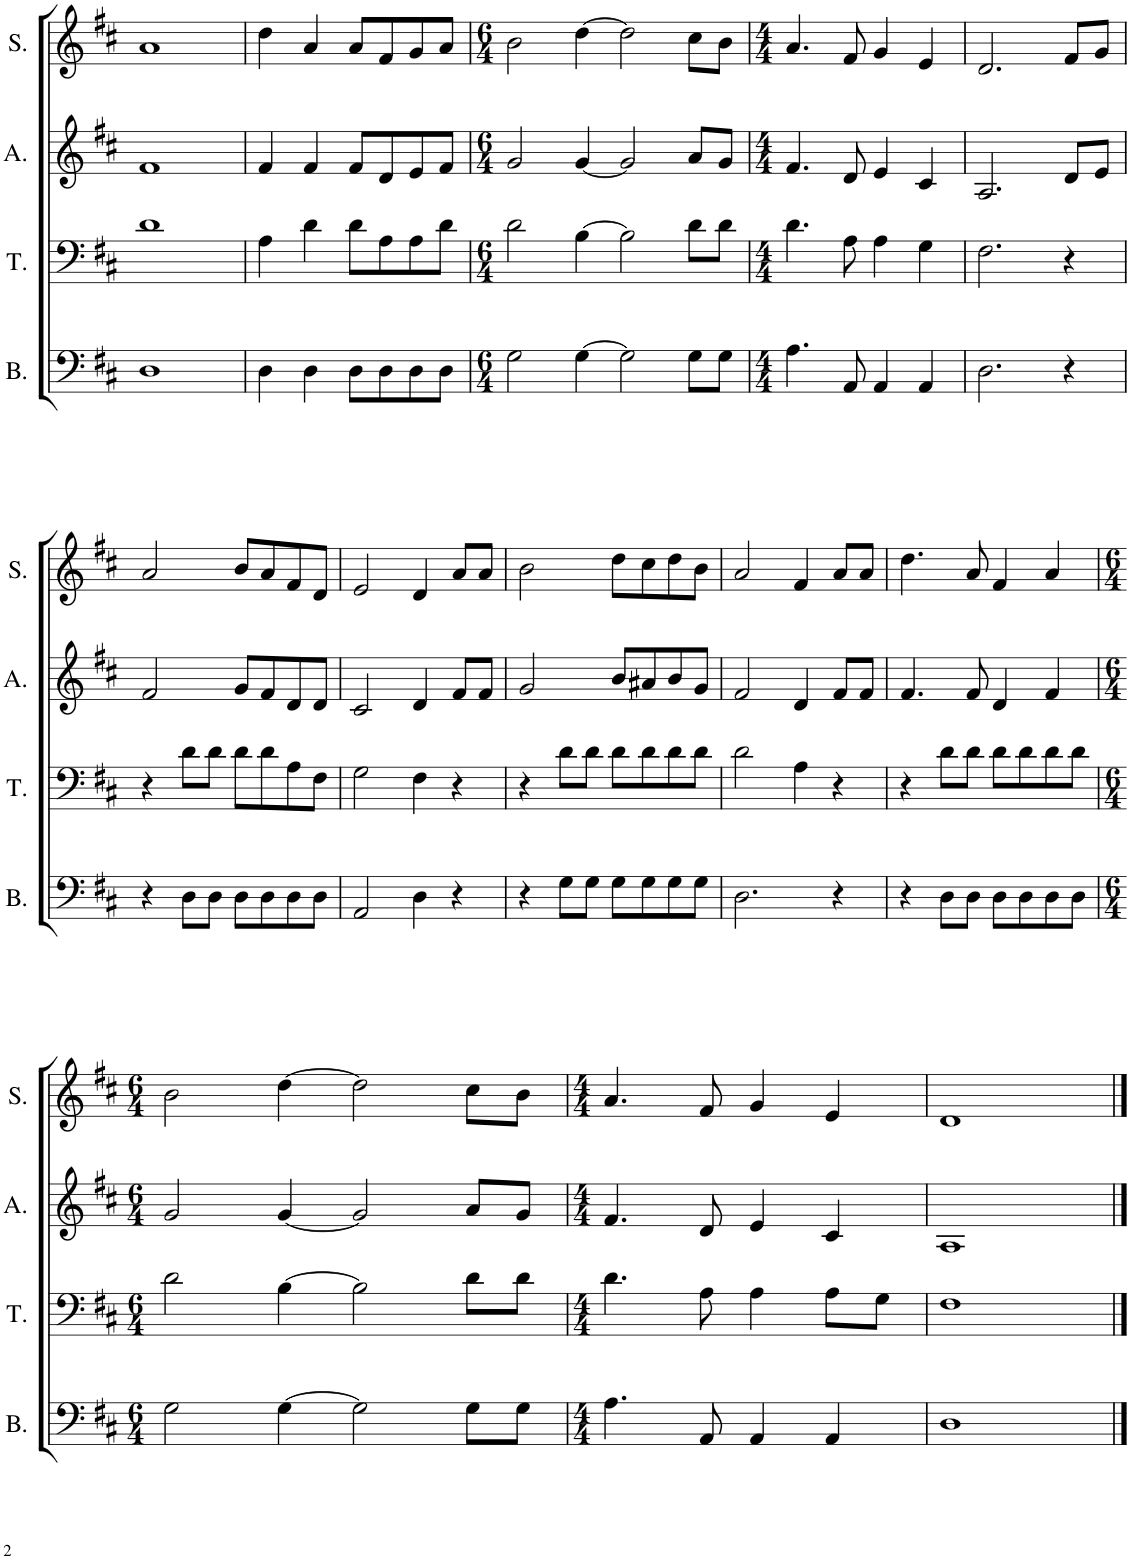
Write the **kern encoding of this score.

**kern	**kern	**kern	**kern
*part4	*part3	*part2	*part1
*staff4	*staff3	*staff2	*staff1
*I"Bass	*I"Tenor	*I"Alto	*I"Soprano
*I'B.	*I'T.	*I'A.	*I'S.
!!LO:PB:g=z
*clefF4	*clefF4	*clefG2	*clefG2
*k[f#c#]	*k[f#c#]	*k[f#c#]	*k[f#c#]
*M4/4	*M4/4	*M4/4	*M4/4
=12	=12	=12	=12
1D	1d	1f#	1a
=13	=13	=13	=13
4D\	4A\	4f#/	4dd\
4D\	4d\	4f#/	4a/
8D\L	8d\L	8f#/L	8a/L
8D\	8A\	8d/	8f#/
8D\	8A\	8e/	8g/
8D\J	8d\J	8f#/J	8a/J
=14	=14	=14	=14
*M6/4	*M6/4	*M6/4	*M6/4
2G\	2d\	2g/	2b\
[4G\	[4B\	[4g/	[4dd\
2G\]	2B\]	2g/]	2dd\]
8G\L	8d\L	8a/L	8cc#\L
8G\J	8d\J	8g/J	8b\J
=15	=15	=15	=15
*M4/4	*M4/4	*M4/4	*M4/4
4.A\	4.d\	4.f#/	4.a/
8AA/	8A\	8d/	8f#/
4AA/	4A\	4e/	4g/
4AA/	4G\	4c#/	4e/
=16	=16	=16	=16
2.D\	2.F#\	2.A/	2.d/
4r	4r	8d/L	8f#/L
.	.	8e/J	8g/J
!!LO:LB:g=z
=17	=17	=17	=17
4r	4r	2f#/	2a/
8D\L	8d\L	.	.
8D\J	8d\J	.	.
8D\L	8d\L	8g/L	8b/L
8D\	8d\	8f#/	8a/
8D\	8A\	8d/	8f#/
8D\J	8F#\J	8d/J	8d/J
=18	=18	=18	=18
2AA/	2G\	2c#/	2e/
4D\	4F#\	4d/	4d/
4r	4r	8f#/L	8a/L
.	.	8f#/J	8a/J
=19	=19	=19	=19
4r	4r	2g/	2b\
8G\L	8d\L	.	.
8G\J	8d\J	.	.
8G\L	8d\L	8b/L	8dd\L
8G\	8d\	8a#X/	8cc#\
8G\	8d\	8b/	8dd\
8G\J	8d\J	8g/J	8b\J
=20	=20	=20	=20
2.D\	2d\	2f#/	2a/
.	4A\	4d/	4f#/
4r	4r	8f#/L	8a/L
.	.	8f#/J	8a/J
=21	=21	=21	=21
4r	4r	4.f#/	4.dd\
8D\L	8d\L	.	.
8D\J	8d\J	8f#/	8a/
8D\L	8d\L	4d/	4f#/
8D\	8d\	.	.
8D\	8d\	4f#/	4a/
8D\J	8d\J	.	.
!!LO:LB:g=z
=22	=22	=22	=22
*M6/4	*M6/4	*M6/4	*M6/4
2G\	2d\	2g/	2b\
[4G\	[4B\	[4g/	[4dd\
2G\]	2B\]	2g/]	2dd\]
8G\L	8d\L	8a/L	8cc#\L
8G\J	8d\J	8g/J	8b\J
=23	=23	=23	=23
*M4/4	*M4/4	*M4/4	*M4/4
4.A\	4.d\	4.f#/	4.a/
8AA/	8A\	8d/	8f#/
4AA/	4A\	4e/	4g/
4AA/	8A\L	4c#/	4e/
.	8G\J	.	.
=24	=24	=24	=24
1D	1F#	1A	1d
==	==	==	==
*-	*-	*-	*-
